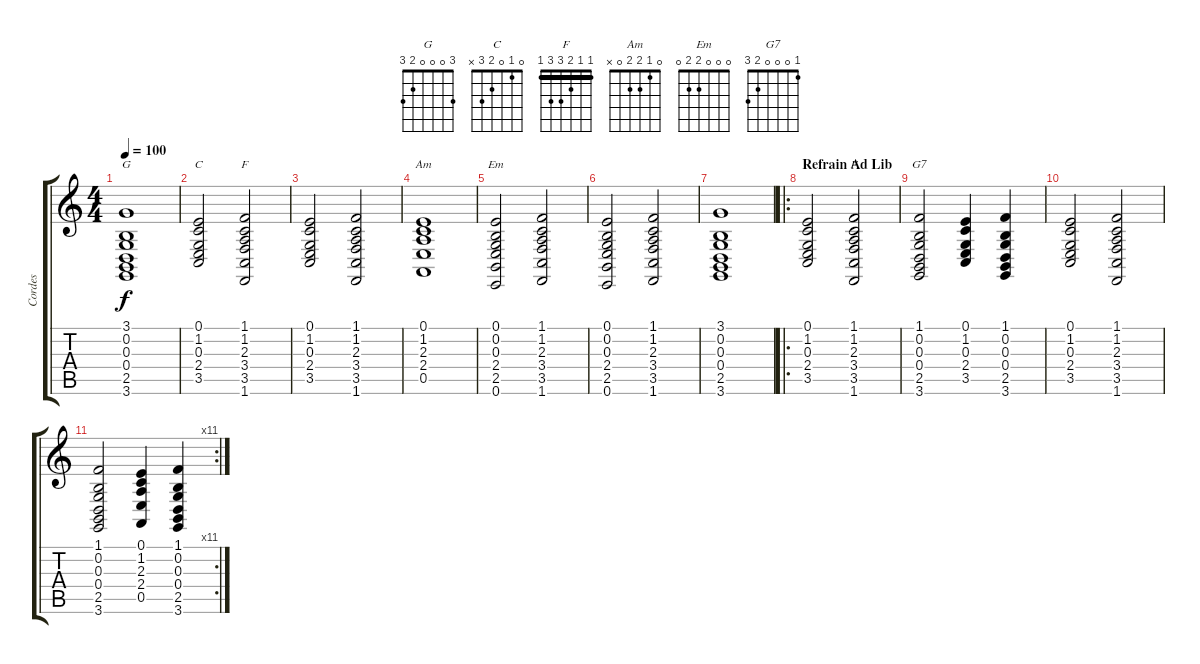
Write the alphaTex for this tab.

\track ("Cordes" "Cordes") {instrument synthstrings2}
\staff {score tabs}
\tuning (E4 B3 G3 D3 A2 E2) {hide}
\chord ("G" 3 0 0 0 2 3)
\chord ("C" 0 1 0 2 3 x)
\chord ("F" 1 1 2 3 0 1) {barre 1}
\chord ("Am" 0 1 2 2 0 x)
\chord ("Em" 0 0 0 2 2 0)
\chord ("F" 1 1 2 3 3 1) {barre 1}
\chord ("G7" 1 0 0 0 2 3)
\ts (4 4)
\tempo 100
\clef g2
\ks c
(3.1 0.2 0.3 0.4 2.5 3.6).1{ch "G" dy f} |
(0.1 1.2 0.3 2.4 3.5).2{ch "C"} (1.1 1.2 2.3 3.4 3.5 1.6).2{ch "F"} |
(0.1 1.2 0.3 2.4 3.5).2 (1.1 1.2 2.3 3.4 3.5 1.6).2 |
(0.1 1.2 2.3 2.4 0.5).1{ch "Am"} |
(0.1 0.2 0.3 2.4 2.5 0.6).2{ch "Em"} (1.1 1.2 2.3 3.4 3.5 1.6).2 |
(0.1 0.2 0.3 2.4 2.5 0.6).2 (1.1 1.2 2.3 3.4 3.5 1.6).2 |
(3.1 0.2 0.3 0.4 2.5 3.6).1 |
\ro
\section ("" "Refrain Ad Lib")
(0.1 1.2 0.3 2.4 3.5).2 (1.1 1.2 2.3 3.4 3.5 1.6).2{ch "F"} |
(1.1 0.2 0.3 0.4 2.5 3.6).2{ch "G7"} (0.1 1.2 0.3 2.4 3.5).4 (1.1 0.2 0.3 0.4 2.5 3.6).4 |
(0.1 1.2 0.3 2.4 3.5).2 (1.1 1.2 2.3 3.4 3.5 1.6).2 |
\rc 11
(1.1 0.2 0.3 0.4 2.5 3.6).2 (0.1 1.2 2.3 2.4 0.5).4 (1.1 0.2 0.3 0.4 2.5 3.6).4
